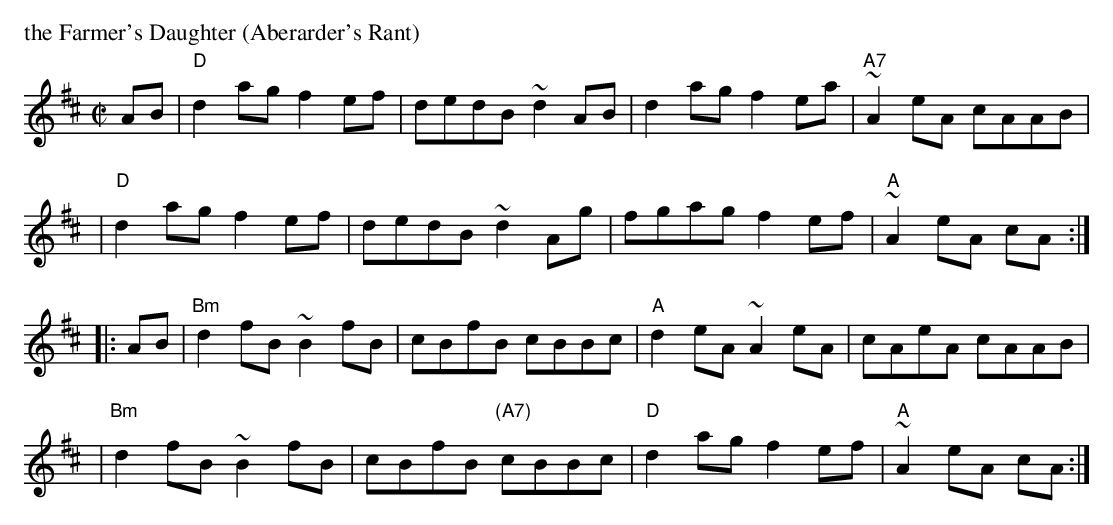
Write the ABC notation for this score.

X:1
P: the Farmer's Daughter (Aberarder's Rant)
M: C|
L: 1/8
K: D
AB \
| "D"d2ag f2ef | dedB ~d2AB | d2ag f2ea | "A7"~A2eA cAAB |
| "D"d2ag f2ef | dedB ~d2Ag | fgag f2ef | "A"~A2eA cA :|
|: AB \
| "Bm"d2fB ~B2fB | cBfB cBBc | "A"d2eA ~A2eA | cAeA cAAB |
| "Bm"d2fB ~B2fB | cBfB "(A7)"cBBc | "D"d2ag f2ef | "A"~A2eA cA :|
